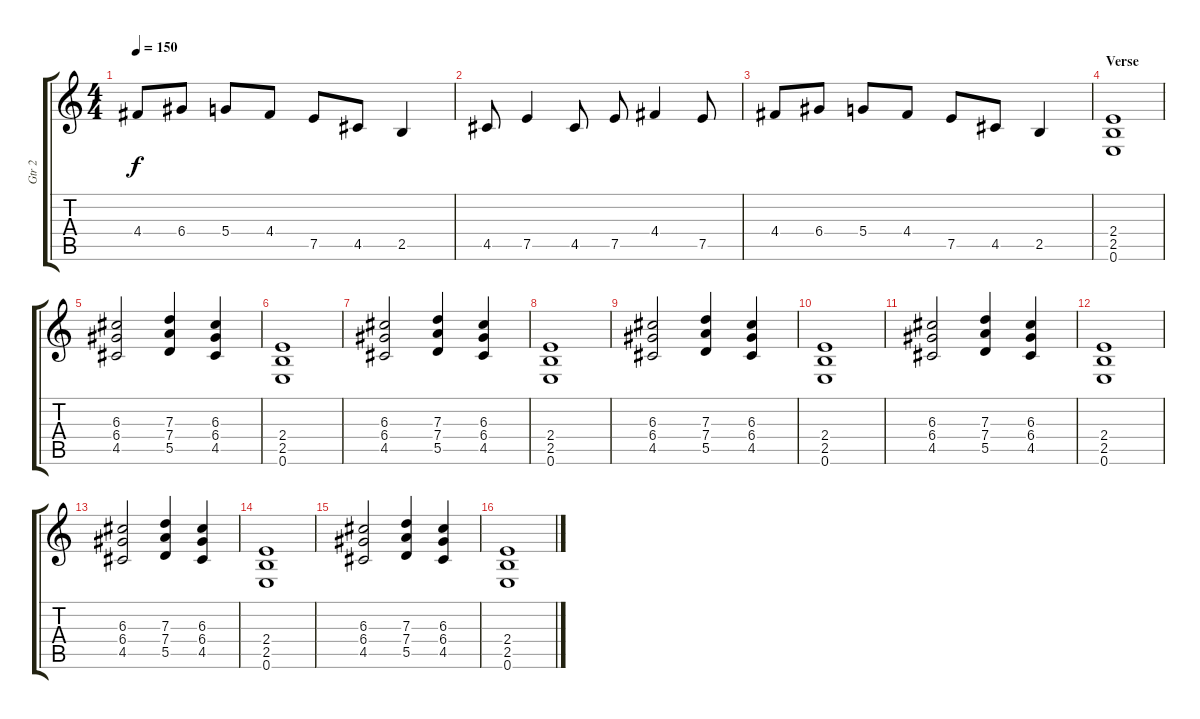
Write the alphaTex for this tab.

\track ("Gtr 2" "Gtr 2") {instrument distortionguitar}
\staff {score tabs}
\tuning (E4 B3 G3 D3 A2 E2) {hide}
\ts (4 4)
\tempo 150
\clef g2
\ks c
4.4.8{dy f} 6.4.8 5.4.8 4.4.8 7.5.8 4.5.8 2.5.4 |
4.5.8 7.5.4 4.5.8 7.5.8 4.4.4 7.5.8 |
4.4.8 6.4.8 5.4.8 4.4.8 7.5.8 4.5.8 2.5.4 |
\section ("" "Verse")
(2.4 2.5 0.6).1 |
(6.3 6.4 4.5).2 (7.3 7.4 5.5).4 (6.3 6.4 4.5).4 |
(2.4 2.5 0.6).1 |
(6.3 6.4 4.5).2 (7.3 7.4 5.5).4 (6.3 6.4 4.5).4 |
(2.4 2.5 0.6).1 |
(6.3 6.4 4.5).2 (7.3 7.4 5.5).4 (6.3 6.4 4.5).4 |
(2.4 2.5 0.6).1 |
(6.3 6.4 4.5).2 (7.3 7.4 5.5).4 (6.3 6.4 4.5).4 |
(2.4 2.5 0.6).1 |
(6.3 6.4 4.5).2 (7.3 7.4 5.5).4 (6.3 6.4 4.5).4 |
(2.4 2.5 0.6).1 |
(6.3 6.4 4.5).2 (7.3 7.4 5.5).4 (6.3 6.4 4.5).4 |
(2.4 2.5 0.6).1
